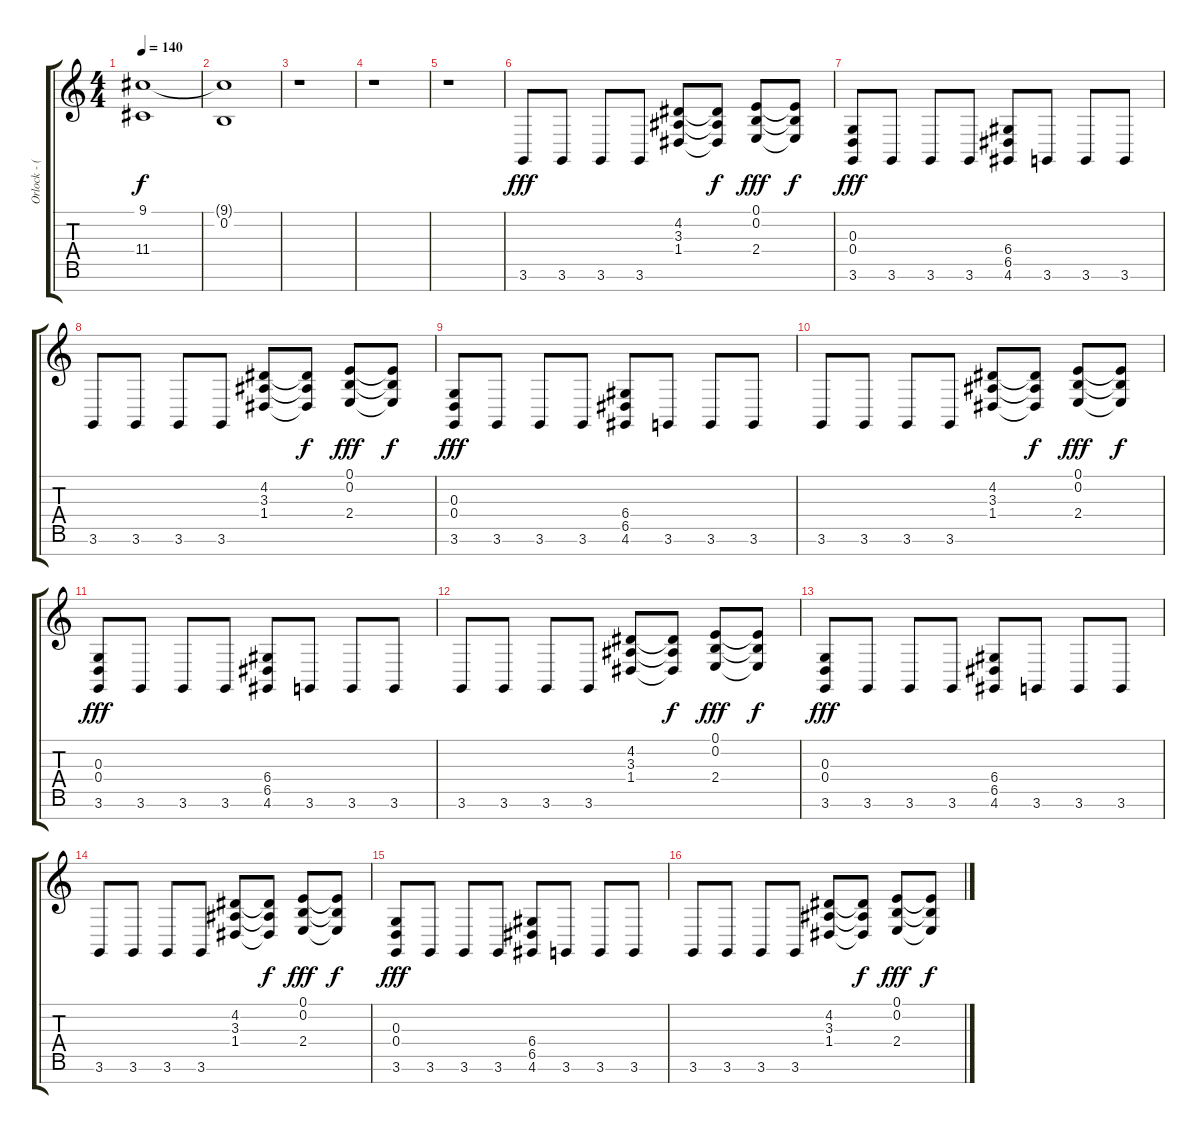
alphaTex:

\track ("Orlock - (Choir Aahs)" "Orlock - (") {instrument choiraahs}
\staff {score tabs}
\tuning (E4 B3 G3 D3 A2 E2 B1) {hide}
\ts (4 4)
\tempo 140
\clef g2
\ks c
(9.1{t} 11.4{t}).1{dy f} |
(9.1{t} 0.2).1 |
r.1 |
r.1 |
r.1 |
3.6.8{dy fff} 3.6.8 3.6.8 3.6.8 (4.2 3.3 1.4).8 (4.2{t} 3.3{t} 1.4{t}).8{dy f} (0.1 0.2 2.4).8{dy fff} (0.1{t} 0.2{t} 2.4{t}).8{dy f} |
(0.3 0.4 3.6).8{dy fff} 3.6.8 3.6.8 3.6.8 (6.4 6.5 4.6).8 3.6.8 3.6.8 3.6.8 |
3.6.8 3.6.8 3.6.8 3.6.8 (4.2 3.3 1.4).8 (4.2{t} 3.3{t} 1.4{t}).8{dy f} (0.1 0.2 2.4).8{dy fff} (0.1{t} 0.2{t} 2.4{t}).8{dy f} |
(0.3 0.4 3.6).8{dy fff} 3.6.8 3.6.8 3.6.8 (6.4 6.5 4.6).8 3.6.8 3.6.8 3.6.8 |
3.6.8 3.6.8 3.6.8 3.6.8 (4.2 3.3 1.4).8 (4.2{t} 3.3{t} 1.4{t}).8{dy f} (0.1 0.2 2.4).8{dy fff} (0.1{t} 0.2{t} 2.4{t}).8{dy f} |
(0.3 0.4 3.6).8{dy fff} 3.6.8 3.6.8 3.6.8 (6.4 6.5 4.6).8 3.6.8 3.6.8 3.6.8 |
3.6.8 3.6.8 3.6.8 3.6.8 (4.2 3.3 1.4).8 (4.2{t} 3.3{t} 1.4{t}).8{dy f} (0.1 0.2 2.4).8{dy fff} (0.1{t} 0.2{t} 2.4{t}).8{dy f} |
(0.3 0.4 3.6).8{dy fff} 3.6.8 3.6.8 3.6.8 (6.4 6.5 4.6).8 3.6.8 3.6.8 3.6.8 |
3.6.8 3.6.8 3.6.8 3.6.8 (4.2 3.3 1.4).8 (4.2{t} 3.3{t} 1.4{t}).8{dy f} (0.1 0.2 2.4).8{dy fff} (0.1{t} 0.2{t} 2.4{t}).8{dy f} |
(0.3 0.4 3.6).8{dy fff} 3.6.8 3.6.8 3.6.8 (6.4 6.5 4.6).8 3.6.8 3.6.8 3.6.8 |
3.6.8 3.6.8 3.6.8 3.6.8 (4.2 3.3 1.4).8 (4.2{t} 3.3{t} 1.4{t}).8{dy f} (0.1 0.2 2.4).8{dy fff} (0.1{t} 0.2{t} 2.4{t}).8{dy f}
